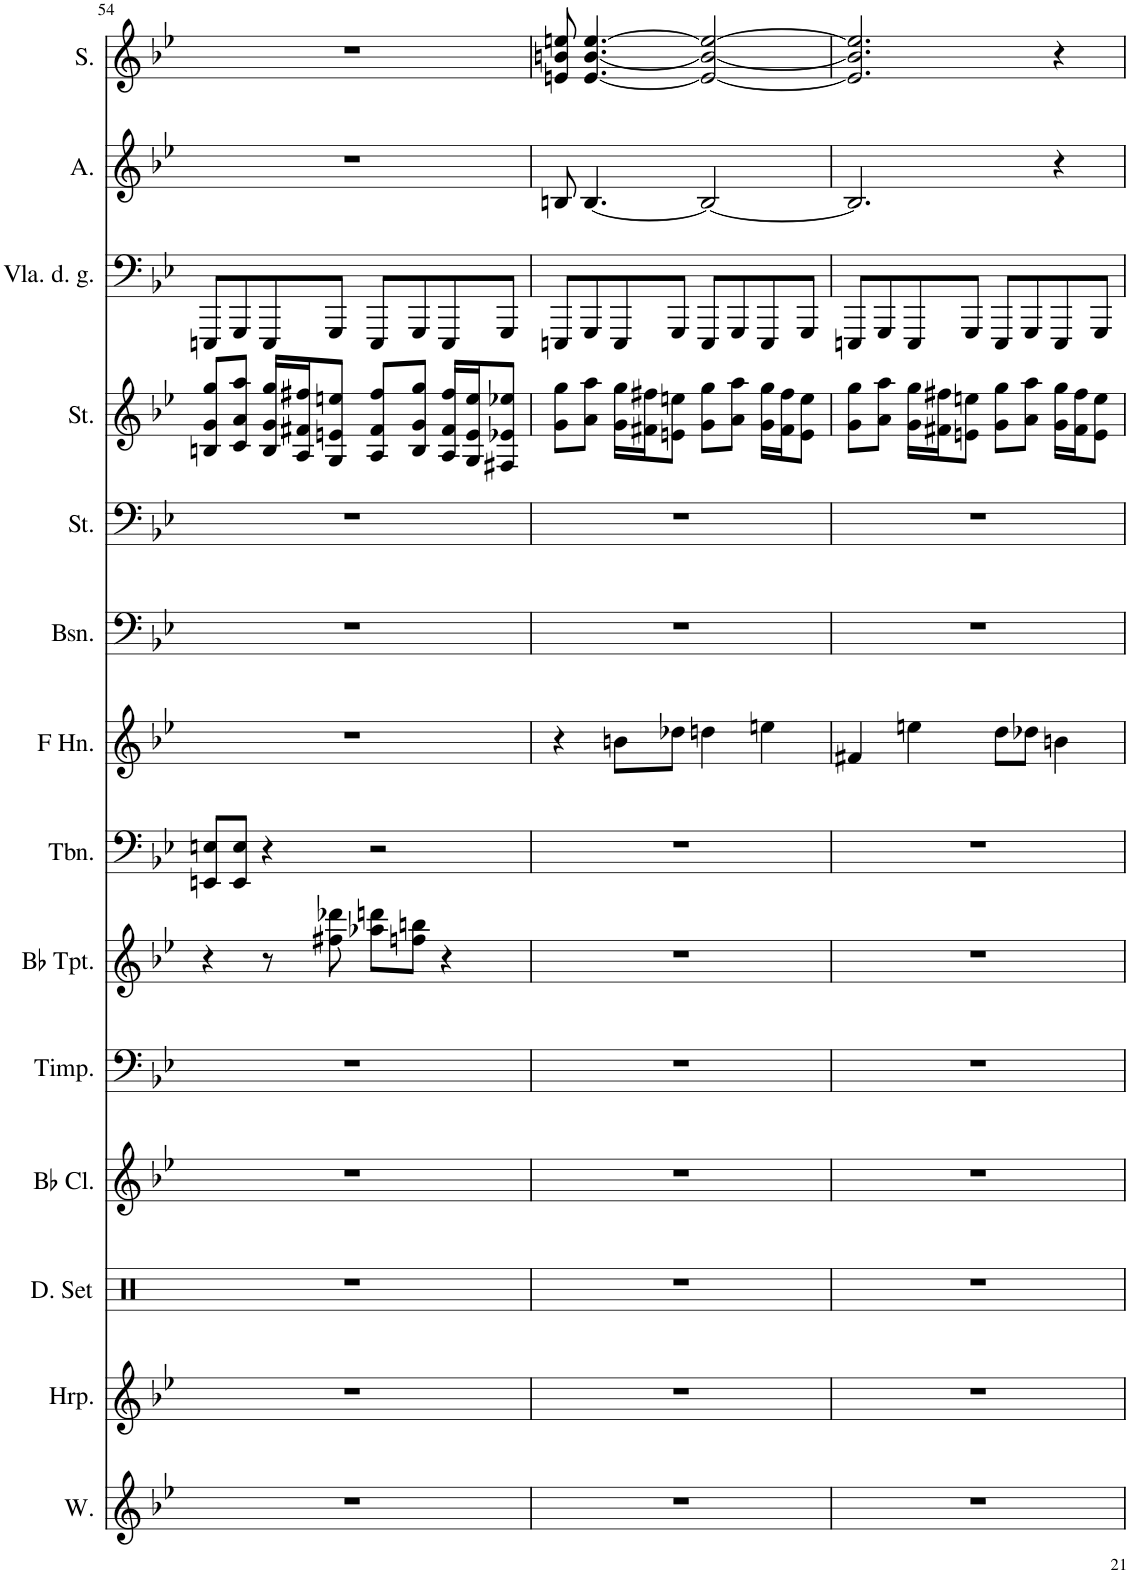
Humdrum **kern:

**kern	**kern	**kern	**kern	**kern	**kern	**kern	**kern	**kern	**kern	**kern	**kern	**kern	**kern
*part14	*part13	*part12	*part11	*part10	*part9	*part8	*part7	*part6	*part5	*part4	*part3	*part2	*part1
*staff14	*staff13	*staff12	*staff11	*staff10	*staff9	*staff8	*staff7	*staff6	*staff5	*staff4	*staff3	*staff2	*staff1
*I"Winds, Flute	*I"Harp, Harp	*I"Drumset, feedback appreciated	*I"Bb Clarinet, Clarinet	*I"Timpani, Timpani	*I"Bb Trumpet, The Midi Zone	*I"Trombone, Trombone	*I"Horn in F, Brv13@aol.com	*I"Bassoon, Brandon Vidal	*I"Strings, sequenced by	*I"Strings, EPISODE I	*I"Viola da gamba, The Phantom Menace	*I"Alto, Duel of the Fates	*I"Soprano, John William's
*I'W.	*I'Hrp.	*I'D. Set	*I'Bb Cl.	*I'Timp.	*I'Bb Tpt.	*I'Tbn.	*	*I'Bsn.	*I'St.	*I'St.	*I'Vla. d. g.	*I'A.	*I'S.
!!LO:PB:g=z
*clefG2	*clefG2	*clefX	*clefG2	*clefF4	*clefG2	*clefF4	*clefG2	*clefF4	*clefF4	*clefG2	*clefF4	*clefG2	*clefG2
*	*	*	*Trd1c2	*	*Trd1c2	*	*Trd4c7	*	*	*	*	*	*
*k[b-e-]	*k[b-e-]	*k[]	*k[b-e-]	*k[b-e-]	*k[b-e-]	*k[b-e-]	*k[b-e-]	*k[b-e-]	*k[b-e-]	*k[b-e-]	*k[b-e-]	*k[b-e-]	*k[b-e-]
*M4/4	*M4/4	*M4/4	*M4/4	*M4/4	*M4/4	*M4/4	*M4/4	*M4/4	*M4/4	*M4/4	*M4/4	*M4/4	*M4/4
=54	=54	=54	=54	=54	=54	=54	=54	=54	=54	=54	=54	=54	=54
1r	1r	1r	1r	1r	4r	8EEn/ 8En/L	1r	1r	1r	8Bn/ 8g/ 8gg/L	8EEEn/L	1r	1r
.	.	.	.	.	.	8EE/ 8E/J	.	.	.	8c/ 8a/ 8aa/J	8GGG/	.	.
.	.	.	.	.	8r	4r	.	.	.	16B/ 16g/ 16gg/LL	8EEE/	.	.
.	.	.	.	.	.	.	.	.	.	16A/ 16f#X/ 16ff#X/J	.	.	.
.	.	.	.	.	8ff#X\ 8ddd-X\	.	.	.	.	8G/ 8en/ 8een/J	8GGG/J	.	.
.	.	.	.	.	8aa-X\ 8dddn\L	2r	.	.	.	8A/ 8f#/ 8ff#/L	8EEE/L	.	.
.	.	.	.	.	8ffn\ 8bbn\J	.	.	.	.	8B/ 8g/ 8gg/J	8GGG/	.	.
.	.	.	.	.	4r	.	.	.	.	16A/ 16f#/ 16ff#/LL	8EEE/	.	.
.	.	.	.	.	.	.	.	.	.	16G/ 16e/ 16ee/J	.	.	.
.	.	.	.	.	.	.	.	.	.	8F#X/ 8e-X/ 8ee-X/J	8GGG/J	.	.
=55	=55	=55	=55	=55	=55	=55	=55	=55	=55	=55	=55	=55	=55
1r	1r	1r	1r	1r	1r	1r	4r	1r	1r	8g\ 8gg\L	8EEEn/L	8Bn/	8en/ 8bn/ 8een/
.	.	.	.	.	.	.	.	.	.	8a\ 8aa\J	8GGG/	[4.B/	[4.e/ [4.b/ [4.ee/
.	.	.	.	.	.	.	8bn\L	.	.	16g\ 16gg\LL	8EEE/	.	.
.	.	.	.	.	.	.	.	.	.	16f#X\ 16ff#X\J	.	.	.
.	.	.	.	.	.	.	8dd-X\J	.	.	8en\ 8een\J	8GGG/J	.	.
.	.	.	.	.	.	.	4ddn\	.	.	8g\ 8gg\L	8EEE/L	2B/_	2e/_ 2b/_ 2ee/_
.	.	.	.	.	.	.	.	.	.	8a\ 8aa\J	8GGG/	.	.
.	.	.	.	.	.	.	4een\	.	.	16g\ 16gg\LL	8EEE/	.	.
.	.	.	.	.	.	.	.	.	.	16f#\ 16ff#\J	.	.	.
.	.	.	.	.	.	.	.	.	.	8e\ 8ee\J	8GGG/J	.	.
=56	=56	=56	=56	=56	=56	=56	=56	=56	=56	=56	=56	=56	=56
1r	1r	1r	1r	1r	1r	1r	4f#X/	1r	1r	8g\ 8gg\L	8EEEn/L	2.B/]	2.e/] 2.b/] 2.ee/]
.	.	.	.	.	.	.	.	.	.	8a\ 8aa\J	8GGG/	.	.
.	.	.	.	.	.	.	4een\	.	.	16g\ 16gg\LL	8EEE/	.	.
.	.	.	.	.	.	.	.	.	.	16f#X\ 16ff#X\J	.	.	.
.	.	.	.	.	.	.	.	.	.	8en\ 8een\J	8GGG/J	.	.
.	.	.	.	.	.	.	8dd\L	.	.	8g\ 8gg\L	8EEE/L	.	.
.	.	.	.	.	.	.	8dd-X\J	.	.	8a\ 8aa\J	8GGG/	.	.
.	.	.	.	.	.	.	4bn\	.	.	16g\ 16gg\LL	8EEE/	4r	4r
.	.	.	.	.	.	.	.	.	.	16f#\ 16ff#\J	.	.	.
.	.	.	.	.	.	.	.	.	.	8e\ 8ee\J	8GGG/J	.	.
=	=	=	=	=	=	=	=	=	=	=	=	=	=
*-	*-	*-	*-	*-	*-	*-	*-	*-	*-	*-	*-	*-	*-
